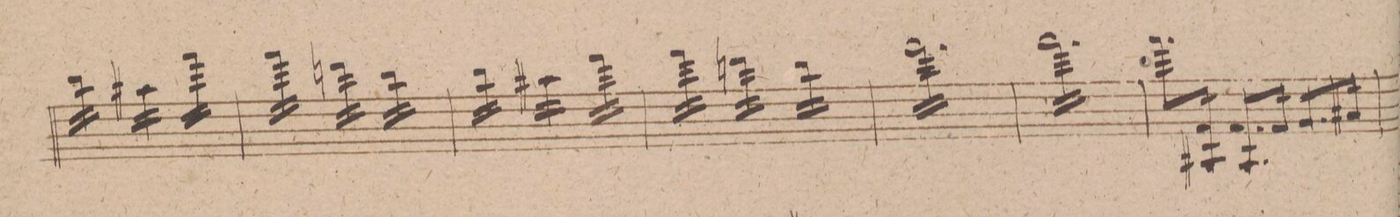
**kern	**dynam
*I"Violino 1mo	*
*clefG2	*
*k[f#c#g#d#]	*
*M3/4	*
16bbLL	.
16bb	.
16bb	.
16bbJJ	.
16aa#XLL	.
16aa#	.
16aa#	.
16aa#JJ	.
16fff#LL	.
16fff#	.
16fff#	.
16fff#JJ	.
=32	=32
16fff#LL	.
16fff#	.
16fff#	.
16fff#JJ	.
16dddnLL	.
16ddd	.
16ddd	.
16dddJJ	.
16bbLL	.
16bb	.
16bb	.
16bbJJ	.
=33	=33
16bbLL	.
16bb	.
16bb	.
16bbJJ	.
16aa#XLL	.
16aa#	.
16aa#	.
16aa#JJ	.
16fff#LL	.
16fff#	.
16fff#	.
16fff#JJ	.
=34	=34
16fff#LL	.
16fff#	.
16fff#	.
16fff#JJ	.
16dddnLL	.
16ddd	.
16ddd	.
16dddJJ	.
16bbLL	.
16bb	.
16bb	.
16bbJJ	.
=35	=35
16fff#LL	.
16fff#	.
16fff#	.
16fff#	.
16fff#	.
16fff#	.
16fff#	.
16fff#	.
16fff#	.
16fff#	.
16fff#	.
16fff#JJ	.
=36	=36
16fff#LL	.
16fff#	.
16fff#	.
16fff#	.
16fff#	.
16fff#	.
16fff#	.
16fff#	.
16fff#	.
16fff#	.
16fff#	.
16fff#JJ	.
=37	=37
8.fff#L\	.
16f#/Jk 16A#X	.
8.f#L 8.A#	.
16f#Jk	.
8.g#L	.
16a#XJk	.
*Xtremolo	*
=38	=38
*-	*-
